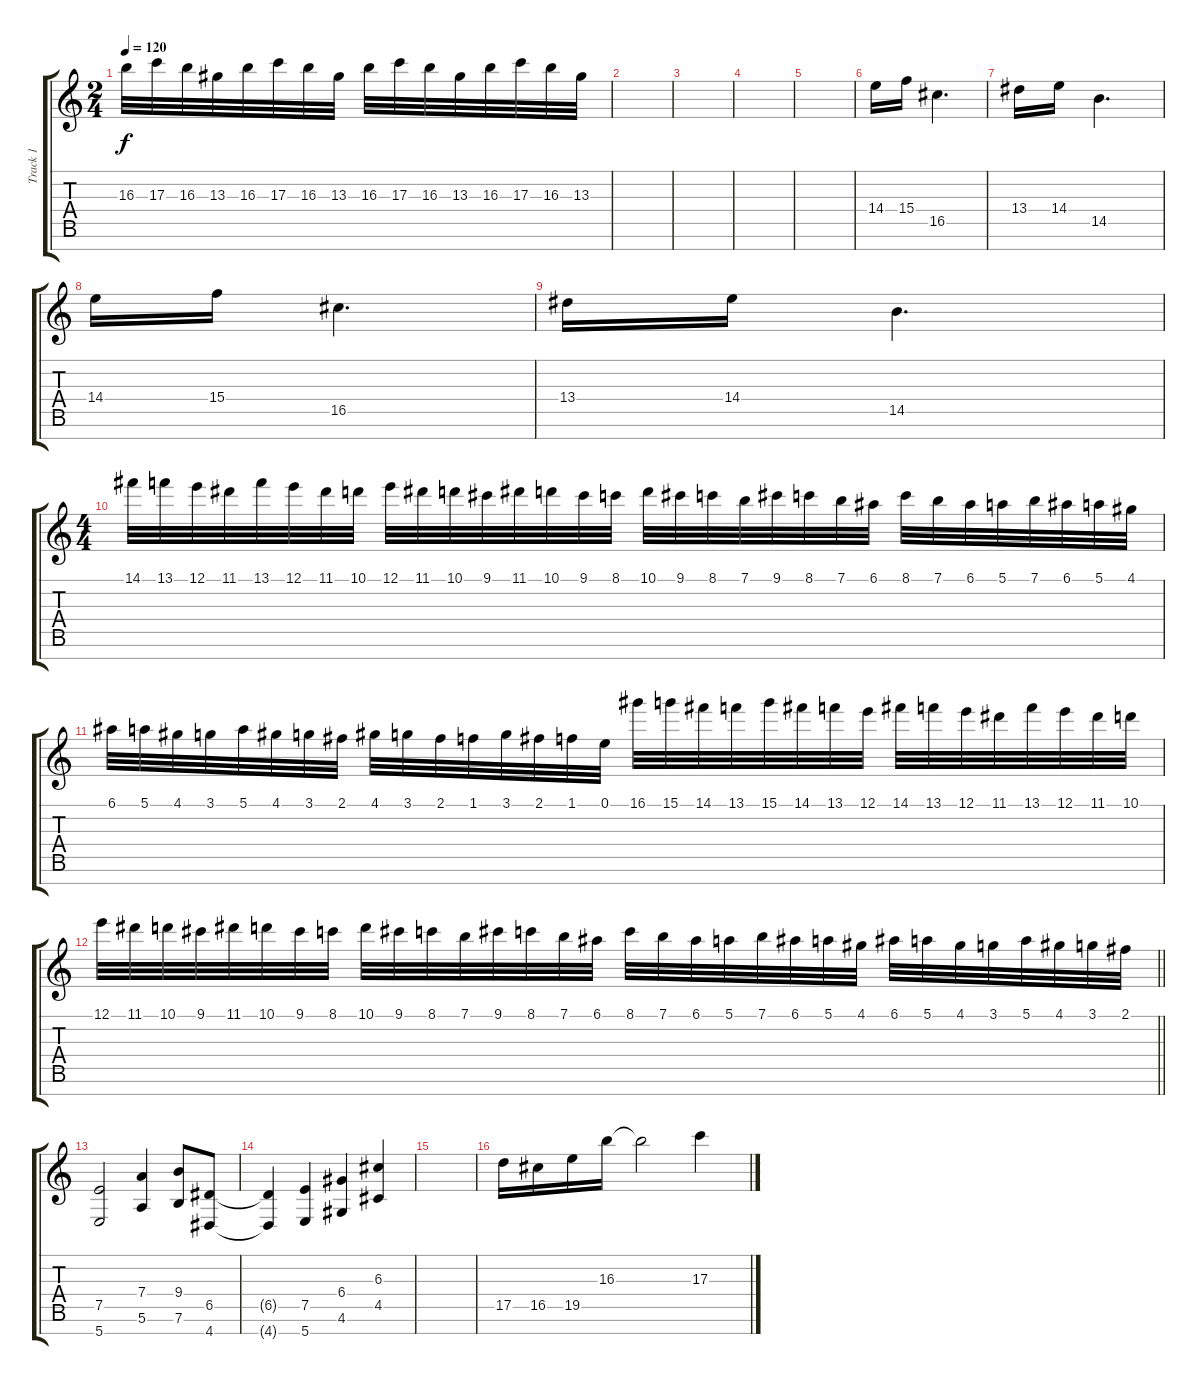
\track ("Track 1" "Track 1") {instrument overdrivenguitar}
\staff {score tabs}
\tuning (E4 B3 G3 D3 A2 E2 B1) {hide}
\ts (2 4)
\tempo 120
\clef g2
\ks c
16.3.32{dy f} 17.3.32 16.3.32 13.3.32 16.3.32 17.3.32 16.3.32 13.3.32 16.3.32 17.3.32 16.3.32 13.3.32 16.3.32 17.3.32 16.3.32 13.3.32 |
|
|
|
|
14.4.16 15.4.16 16.5.4{d} |
13.4.16 14.4.16 14.5.4{d} |
14.4.16 15.4.16 16.5.4{d} |
13.4.16 14.4.16 14.5.4{d} |
\ts (4 4)
14.1.32 13.1.32 12.1.32 11.1.32 13.1.32 12.1.32 11.1.32 10.1.32 12.1.32 11.1.32 10.1.32 9.1.32 11.1.32 10.1.32 9.1.32 8.1.32 10.1.32 9.1.32 8.1.32 7.1.32 9.1.32 8.1.32 7.1.32 6.1.32 8.1.32 7.1.32 6.1.32 5.1.32 7.1.32 6.1.32 5.1.32 4.1.32 |
6.1.32 5.1.32 4.1.32 3.1.32 5.1.32 4.1.32 3.1.32 2.1.32 4.1.32 3.1.32 2.1.32 1.1.32 3.1.32 2.1.32 1.1.32 0.1.32 16.1.32 15.1.32 14.1.32 13.1.32 15.1.32 14.1.32 13.1.32 12.1.32 14.1.32 13.1.32 12.1.32 11.1.32 13.1.32 12.1.32 11.1.32 10.1.32 |
\barLineRight lightlight
12.1.32 11.1.32 10.1.32 9.1.32 11.1.32 10.1.32 9.1.32 8.1.32 10.1.32 9.1.32 8.1.32 7.1.32 9.1.32 8.1.32 7.1.32 6.1.32 8.1.32 7.1.32 6.1.32 5.1.32 7.1.32 6.1.32 5.1.32 4.1.32 6.1.32 5.1.32 4.1.32 3.1.32 5.1.32 4.1.32 3.1.32 2.1.32 |
(7.5 5.7).2 (7.4 5.6).4 (9.4 7.6).8 (6.5 4.7).8 |
(6.5{t} 4.7{t}).4 (7.5 5.7).4 (6.4 4.6).4 (6.3 4.5).4 |
|
17.5.16 16.5.16 19.5.16 16.3.16 16.3{t}.2 17.3.4
